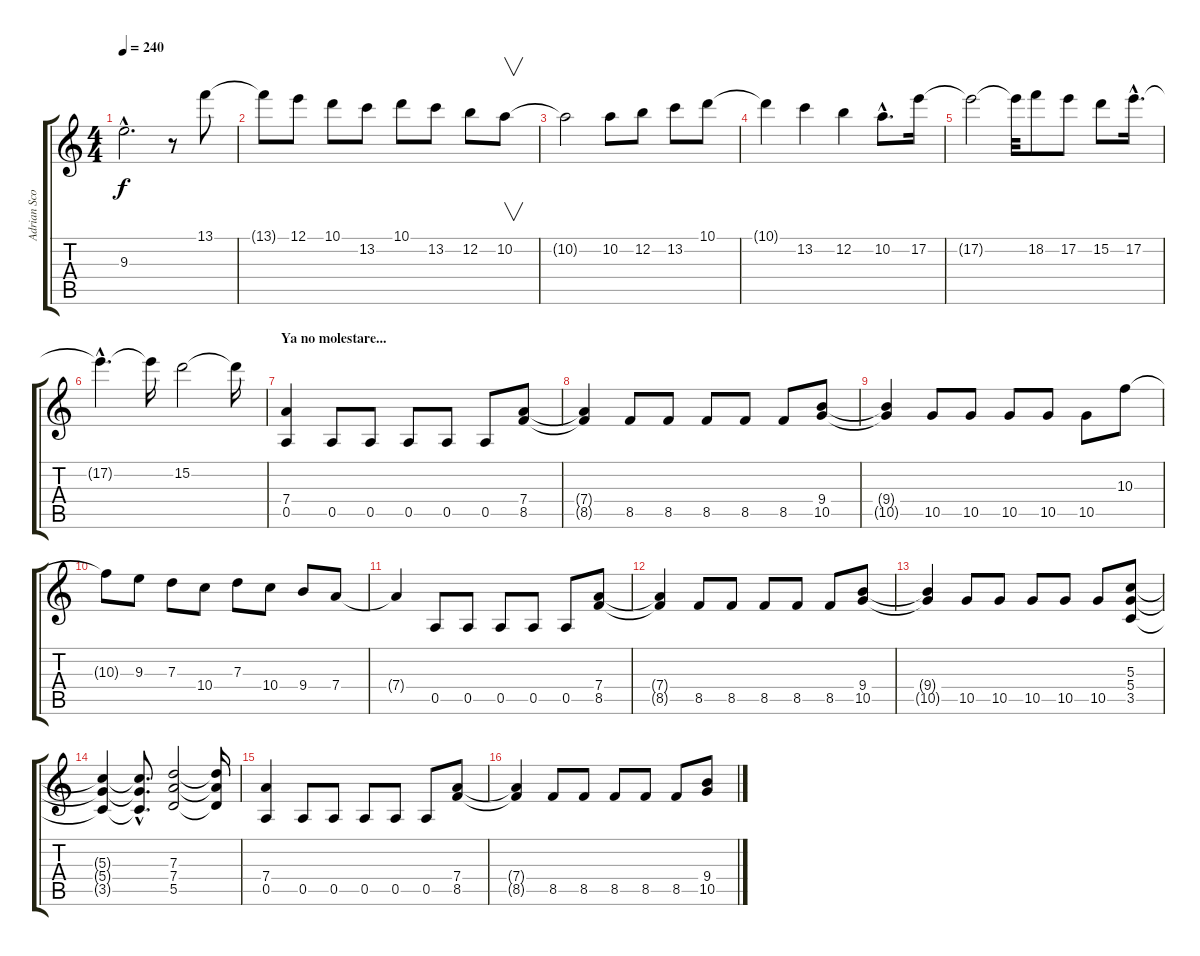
\track ("Adrian Scopettone" "Adrian Sco") {instrument overdrivenguitar}
\staff {score tabs}
\tuning (E4 B3 G3 D3 A2 E2) {hide}
\ts (4 4)
\tempo 240
\clef g2
\ks c
9.3{hac t}.2{d dy f} r.8 13.1.8 |
13.1{t}.8 12.1.8 10.1.8 13.2.8 10.1.8 13.2.8 12.2.8 10.2.8{v} |
10.2{t}.2 10.2.8 12.2.8 13.2.8 10.1.8 |
10.1{t}.4 13.2.4 12.2.4 10.2{hac}.8{d} 17.2.16 |
17.2{t}.2 17.2{t}.32 18.2.8 17.2.8 15.2.8 17.2{hac}.16{d} |
17.2{hac t}.4{d} 17.2{t}.16 15.2.2 15.2{t}.16 |
\section ("" "Ya no molestare...")
(7.4 0.5).4 0.5.8 0.5.8 0.5.8 0.5.8 0.5.8 (7.4 8.5).8 |
(7.4{t} 8.5{t}).4 8.5.8 8.5.8 8.5.8 8.5.8 8.5.8 (9.4 10.5).8 |
(9.4{t} 10.5{t}).4 10.5.8 10.5.8 10.5.8 10.5.8 10.5.8 10.3.8 |
10.3{t}.8 9.3.8 7.3.8 10.4.8 7.3.8 10.4.8 9.4.8 7.4.8 |
7.4{t}.4 0.5.8 0.5.8 0.5.8 0.5.8 0.5.8 (7.4 8.5).8 |
(7.4{t} 8.5{t}).4 8.5.8 8.5.8 8.5.8 8.5.8 8.5.8 (9.4 10.5).8 |
(9.4{t} 10.5{t}).4 10.5.8 10.5.8 10.5.8 10.5.8 10.5.8 (5.3 5.4 3.5).8 |
(5.3{t} 5.4{t} 3.5{t}).4 (5.3{hac t} 5.4{hac t} 3.5{hac t}).8{d} (7.3 7.4 5.5).2 (7.3{t} 7.4{t} 5.5{t}).16 |
(7.4 0.5).4 0.5.8 0.5.8 0.5.8 0.5.8 0.5.8 (7.4 8.5).8 |
(7.4{t} 8.5{t}).4 8.5.8 8.5.8 8.5.8 8.5.8 8.5.8 (9.4 10.5).8
